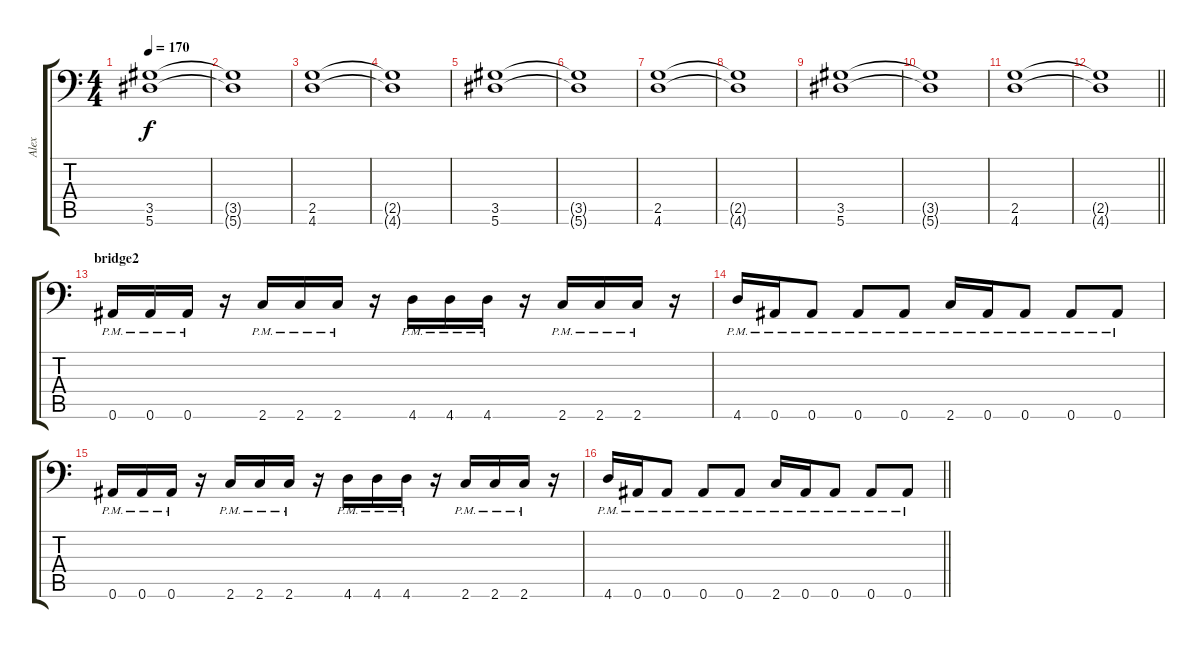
\track ("Alex" "Alex") {instrument distortionguitar}
\staff {score tabs}
\tuning (C4 G3 Eb3 Bb2 F2 Bb1) {hide}
\ts (4 4)
\tempo 170
\clef f4
\ks c
(3.5 5.6).1{dy f} |
(3.5{t} 5.6{t}).1 |
(2.5 4.6).1 |
(2.5{t} 4.6{t}).1 |
(3.5 5.6).1 |
(3.5{t} 5.6{t}).1 |
(2.5 4.6).1 |
(2.5{t} 4.6{t}).1 |
(3.5 5.6).1 |
(3.5{t} 5.6{t}).1 |
(2.5 4.6).1 |
\barLineRight lightlight
(2.5{t} 4.6{t}).1 |
\section ("" "bridge2")
0.6{pm}.16 0.6{pm}.16 0.6{pm}.16 r.16 2.6{pm}.16 2.6{pm}.16 2.6{pm}.16 r.16 4.6{pm}.16 4.6{pm}.16 4.6{pm}.16 r.16 2.6{pm}.16 2.6{pm}.16 2.6{pm}.16 r.16 |
4.6{pm}.16 0.6{pm}.16 0.6{pm}.8 0.6{pm}.8 0.6{pm}.8 2.6{pm}.16 0.6{pm}.16 0.6{pm}.8 0.6{pm}.8 0.6{pm}.8 |
0.6{pm}.16 0.6{pm}.16 0.6{pm}.16 r.16 2.6{pm}.16 2.6{pm}.16 2.6{pm}.16 r.16 4.6{pm}.16 4.6{pm}.16 4.6{pm}.16 r.16 2.6{pm}.16 2.6{pm}.16 2.6{pm}.16 r.16 |
\barLineRight lightlight
4.6{pm}.16 0.6{pm}.16 0.6{pm}.8 0.6{pm}.8 0.6{pm}.8 2.6{pm}.16 0.6{pm}.16 0.6{pm}.8 0.6{pm}.8 0.6{pm}.8
